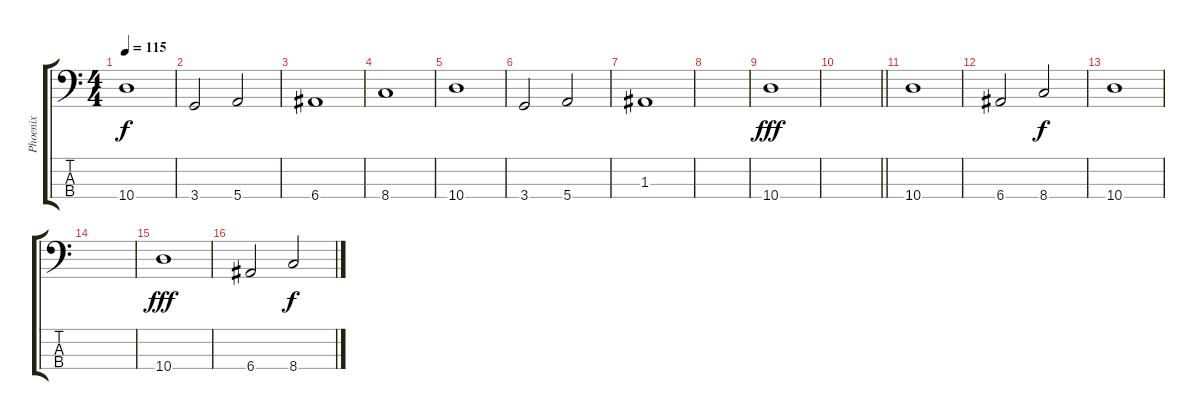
\track ("Phoenix" "Phoenix") {instrument electricbassfinger}
\staff {score tabs}
\tuning (G2 D2 A1 E1) {hide}
\ts (4 4)
\tempo 115
\clef f4
\ks c
10.4.1{dy f} |
3.4.2 5.4.2 |
6.4.1 |
8.4.1 |
10.4.1 |
3.4.2 5.4.2 |
1.3.1 |
|
10.4.1{dy fff} |
\barLineRight lightlight
|
10.4.1 |
6.4.2 8.4.2{dy f} |
10.4.1 |
|
10.4.1{dy fff} |
6.4.2 8.4.2{dy f}
